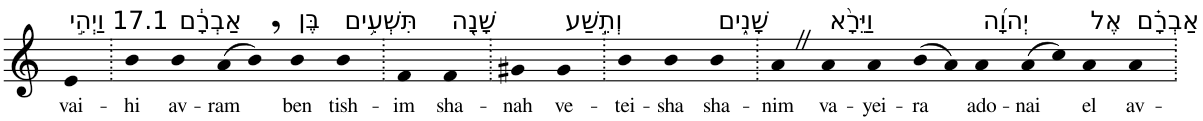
**kern	**text
*part1	*part1
*staff1	*staff1
*I"Piano	*
*I'Pno	*
*clefG2	*
*k[]	*
=1	=1
!LO:TX:a:t=17.1 וַיְהִ֣י	!
!	!LO:LY:b
4e	vai-
=2.	=2.
!	!LO:LY:b
4b	-hi
!LO:TX:a:t=אַבְרָ֔ם	!
!	!LO:LY:b
4b	av-
!	!LO:LY:b
(>8a	-ram
8b,)	.
!LO:TX:a:t=בֶּן	!
!	!LO:LY:b
4b	ben
!LO:TX:a:t=תִּשְׁעִ֥ים	!
!	!LO:LY:b
4b	tish-
=3.	=3.
!	!LO:LY:b
4f	-im
!LO:TX:a:t=שָׁנָ֖ה	!
!	!LO:LY:b
4f	sha-
=4.	=4.
!	!LO:LY:b
4g#X	-nah
!LO:TX:a:t=וְתֵ֣שַׁע	!
!	!LO:LY:b
4g#	ve-
=5.	=5.
!	!LO:LY:b
4b	-tei-
!	!LO:LY:b
4b	-sha
!LO:TX:a:t=שָׁנִ֑ים	!
!	!LO:LY:b
4b	sha-
=6.	=6.
!	!LO:LY:b
4aZ	-nim
!LO:TX:a:t=וַיֵּרָ֨א	!
!	!LO:LY:b
4a	va-
!	!LO:LY:b
4a	-yei-
!	!LO:LY:b
(>8b	-ra
8a)	.
!LO:TX:a:t=יְהוָ֜ה	!
!	!LO:LY:b
4a	ado-
!	!LO:LY:b
(>8a	-nai
8cc)	.
!LO:TX:a:t=אֶל	!
!	!LO:LY:b
4a	el
!LO:TX:a:t=אַבְרָ֗ם	!
!	!LO:LY:b
4a	av-
=.	=.
*-	*-
